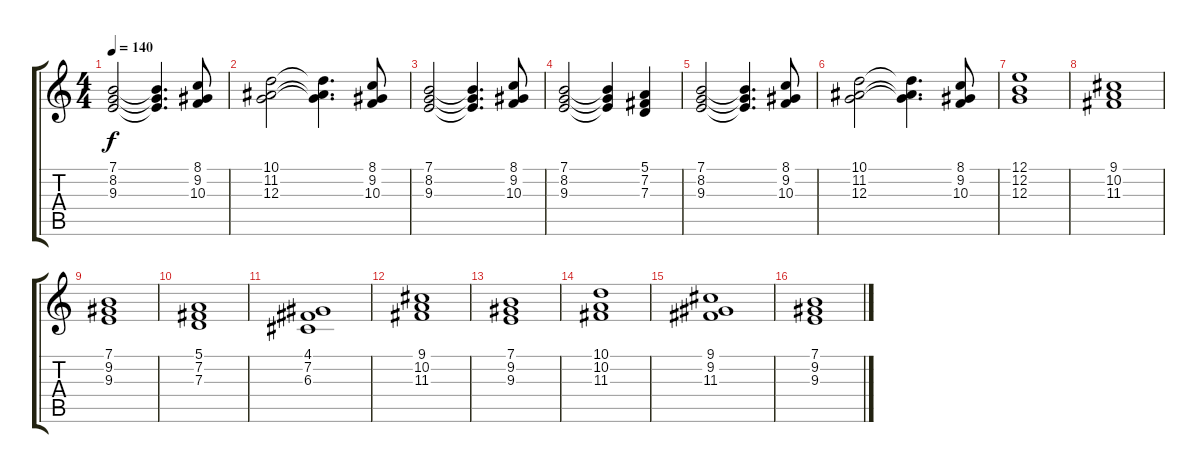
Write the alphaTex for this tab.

\track "" {instrument stringensemble1}
\staff {score tabs}
\tuning (E4 B3 G3 D3 A2 E2) {hide}
\ts (4 4)
\tempo 140
\clef g2
\ks c
(7.1 8.2 9.3).2{dy f} (7.1{t} 8.2{t} 9.3{t}).4{d} (8.1 9.2 10.3).8 |
(10.1 11.2 12.3).2 (10.1{t} 11.2{t} 12.3{t}).4{d} (8.1 9.2 10.3).8 |
(7.1 8.2 9.3).2 (7.1{t} 8.2{t} 9.3{t}).4{d} (8.1 9.2 10.3).8 |
(7.1 8.2 9.3).2 (7.1{t} 8.2{t} 9.3{t}).4 (5.1 7.2 7.3).4 |
(7.1 8.2 9.3).2 (7.1{t} 8.2{t} 9.3{t}).4{d} (8.1 9.2 10.3).8 |
(10.1 11.2 12.3).2 (10.1{t} 11.2{t} 12.3{t}).4{d} (8.1 9.2 10.3).8 |
(12.1 12.2 12.3).1 |
(9.1 10.2 11.3).1{volume 12 instrument stringensemble1} |
(7.1 9.2 9.3).1 |
(5.1 7.2 7.3).1 |
(4.1 7.2 6.3).1 |
(9.1 10.2 11.3).1 |
(7.1 9.2 9.3).1 |
(10.1 10.2 11.3).1 |
(9.1 9.2 11.3).1 |
(7.1 9.2 9.3).1
